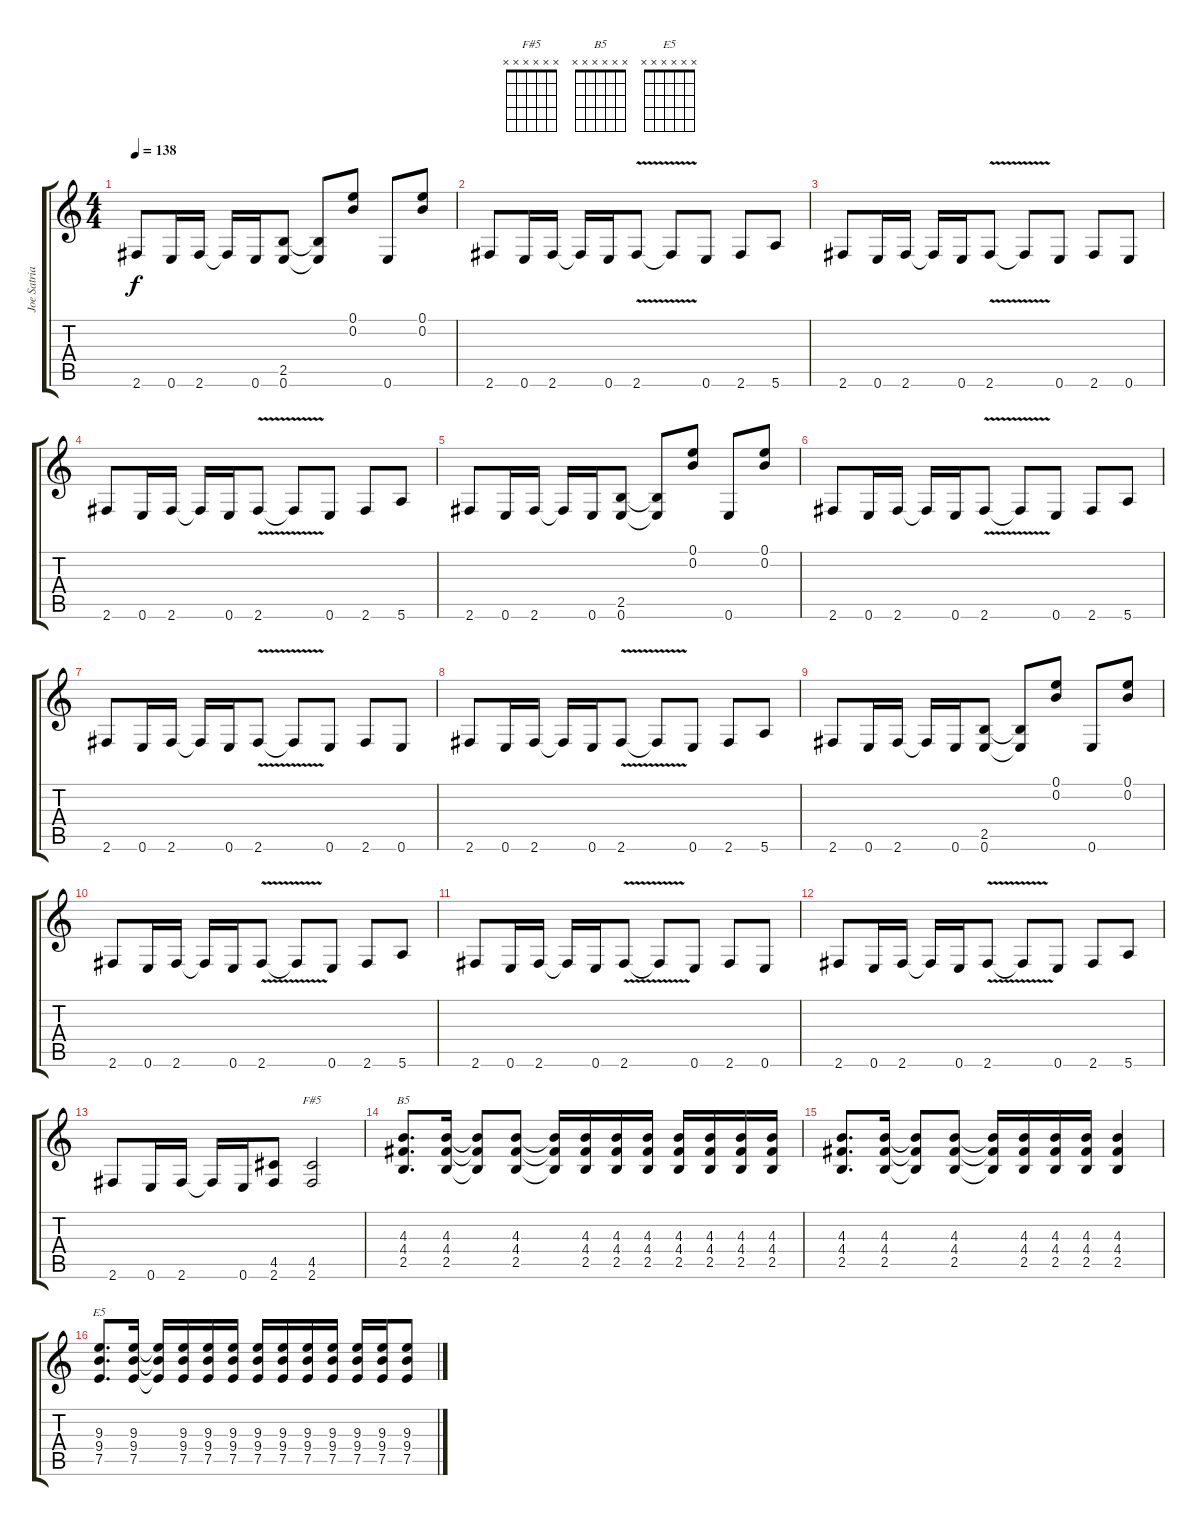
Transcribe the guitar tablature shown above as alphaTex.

\track ("Joe Satriani" "Joe Satria") {instrument distortionguitar}
\staff {score tabs}
\tuning (E4 B3 G3 D3 A2 E2) {hide}
\chord ("F#5" x x x x x x)
\chord ("B5" x x x x x x)
\chord ("E5" x x x x x x)
\ts (4 4)
\tempo 138
\clef g2
\ks c
2.6.8{dy f} 0.6.16 2.6.16 2.6{t}.16 0.6.16 (2.5 0.6).8 (2.5{t} 0.6{t}).8 (0.1 0.2).8 0.6.8 (0.1 0.2).8 |
2.6.8 0.6.16 2.6.16 2.6{t}.16 0.6.16 2.6{v}.8 2.6{t}.8 0.6.8 2.6.8 5.6.8 |
2.6.8 0.6.16 2.6.16 2.6{t}.16 0.6.16 2.6{v}.8 2.6{t}.8 0.6.8 2.6.8 0.6.8 |
2.6.8 0.6.16 2.6.16 2.6{t}.16 0.6.16 2.6{v}.8 2.6{t}.8 0.6.8 2.6.8 5.6.8 |
2.6.8 0.6.16 2.6.16 2.6{t}.16 0.6.16 (2.5 0.6).8 (2.5{t} 0.6{t}).8 (0.1 0.2).8 0.6.8 (0.1 0.2).8 |
2.6.8 0.6.16 2.6.16 2.6{t}.16 0.6.16 2.6{v}.8 2.6{t}.8 0.6.8 2.6.8 5.6.8 |
2.6.8 0.6.16 2.6.16 2.6{t}.16 0.6.16 2.6{v}.8 2.6{t}.8 0.6.8 2.6.8 0.6.8 |
2.6.8 0.6.16 2.6.16 2.6{t}.16 0.6.16 2.6{v}.8 2.6{t}.8 0.6.8 2.6.8 5.6.8 |
2.6.8 0.6.16 2.6.16 2.6{t}.16 0.6.16 (2.5 0.6).8 (2.5{t} 0.6{t}).8 (0.1 0.2).8 0.6.8 (0.1 0.2).8 |
2.6.8 0.6.16 2.6.16 2.6{t}.16 0.6.16 2.6{v}.8 2.6{t}.8 0.6.8 2.6.8 5.6.8 |
2.6.8 0.6.16 2.6.16 2.6{t}.16 0.6.16 2.6{v}.8 2.6{t}.8 0.6.8 2.6.8 0.6.8 |
2.6.8 0.6.16 2.6.16 2.6{t}.16 0.6.16 2.6{v}.8 2.6{t}.8 0.6.8 2.6.8 5.6.8 |
2.6.8 0.6.16 2.6.16 2.6{t}.16 0.6.16 (4.5 2.6).8 (4.5 2.6).2{ch "F#5"} |
(4.3 4.4 2.5).8{d ch "B5"} (4.3 4.4 2.5).16 (4.3{t} 4.4{t} 2.5{t}).8 (4.3 4.4 2.5).8 (4.3{t} 4.4{t} 2.5{t}).16 (4.3 4.4 2.5).16 (4.3 4.4 2.5).16 (4.3 4.4 2.5).16 (4.3 4.4 2.5).16 (4.3 4.4 2.5).16 (4.3 4.4 2.5).16 (4.3 4.4 2.5).16 |
(4.3 4.4 2.5).8{d} (4.3 4.4 2.5).16 (4.3{t} 4.4{t} 2.5{t}).8 (4.3 4.4 2.5).8 (4.3{t} 4.4{t} 2.5{t}).16 (4.3 4.4 2.5).16 (4.3 4.4 2.5).16 (4.3 4.4 2.5).16 (4.3 4.4 2.5).4 |
(9.3 9.4 7.5).8{d ch "E5"} (9.3 9.4 7.5).16 (9.3{t} 9.4{t} 7.5{t}).16 (9.3 9.4 7.5).16 (9.3 9.4 7.5).16 (9.3 9.4 7.5).16 (9.3 9.4 7.5).16 (9.3 9.4 7.5).16 (9.3 9.4 7.5).16 (9.3 9.4 7.5).16 (9.3 9.4 7.5).16 (9.3 9.4 7.5).16 (9.3 9.4 7.5).8
